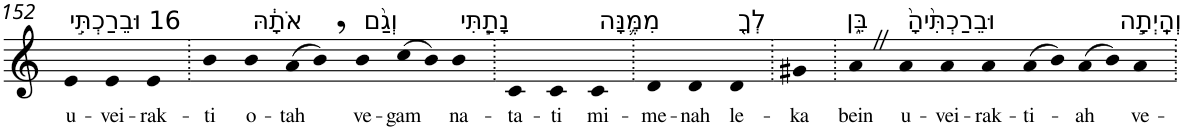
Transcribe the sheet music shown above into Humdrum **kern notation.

**kern	**text
*part1	*part1
*staff1	*staff1
*I"Piano	*
*I'Pno	*
!!LO:PB:g=z
*clefG2	*
*k[]	*
=152	=152
!LO:TX:a:t=16 וּבֵרַכְתִּ֣י	!
!	!LO:LY:b
4e	u-
!	!LO:LY:b
4e	-vei-
!	!LO:LY:b
4e	-rak-
=153.	=153.
!	!LO:LY:b
4b	-ti
!LO:TX:a:t=אֹתָ֔הּ	!
!	!LO:LY:b
4b	o-
!	!LO:LY:b
(>8a	-tah
8b,)	.
!LO:TX:a:t=וְגַ֨ם	!
!	!LO:LY:b
4b	ve-
!	!LO:LY:b
(>8cc	-gam
8b)	.
!LO:TX:a:t=נָתַ֧תִּי	!
!	!LO:LY:b
4b	na-
=154.	=154.
!	!LO:LY:b
4c	-ta-
!	!LO:LY:b
4c	-ti
!LO:TX:a:t=מִמֶּ֛נָּה	!
!	!LO:LY:b
4c	mi-
=155.	=155.
!	!LO:LY:b
4d	-me-
!	!LO:LY:b
4d	-nah
!LO:TX:a:t=לְךָ֖	!
!	!LO:LY:b
4d	le-
=156.	=156.
!	!LO:LY:b
4g#X	-ka
=157.	=157.
!LO:TX:a:t=בֵּ֑ן	!
!	!LO:LY:b
4aZ	bein
!LO:TX:a:t=וּבֵרַכְתִּ֙יהָ֙	!
!	!LO:LY:b
4a	u-
!	!LO:LY:b
4a	-vei-
!	!LO:LY:b
4a	-rak-
!	!LO:LY:b
(>8a	-ti-
8b)	.
!	!LO:LY:b
(>8a	-ah
8b)	.
!LO:TX:a:t=וְהָֽיְתָ֣ה	!
!	!LO:LY:b
4a	ve-
=.	=.
*-	*-
